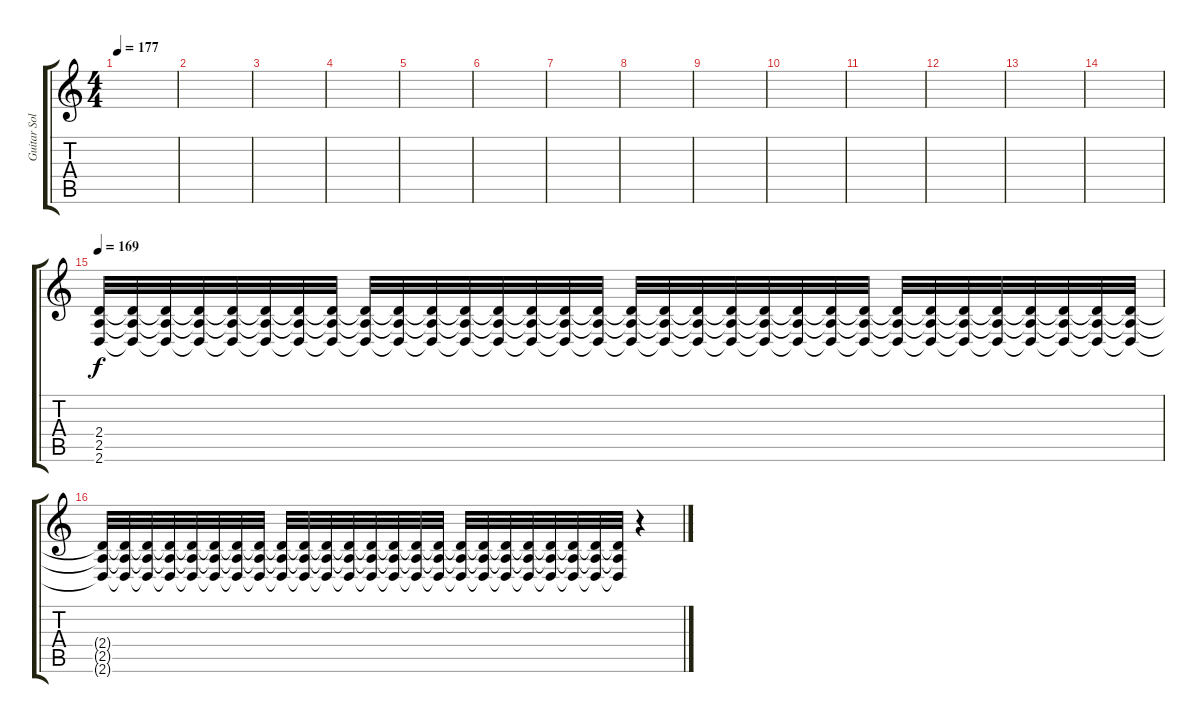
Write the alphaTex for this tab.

\track ("Guitar Solo" "Guitar Sol") {instrument overdrivenguitar}
\staff {score tabs}
\tuning (D4 A3 F3 C3 G2 C2) {hide}
\ts (4 4)
\tempo 177
\clef g2
\ks c
|
|
|
|
|
|
|
|
|
|
|
|
|
|
\tempo 169
(2.4 2.5 2.6).32{volume 13 instrument distortionguitar} (2.4{t} 2.5{t} 2.6{t}).32 (2.4{t} 2.5{t} 2.6{t}).32 (2.4{t} 2.5{t} 2.6{t}).32 (2.4{t} 2.5{t} 2.6{t}).32 (2.4{t} 2.5{t} 2.6{t}).32 (2.4{t} 2.5{t} 2.6{t}).32 (2.4{t} 2.5{t} 2.6{t}).32 (2.4{t} 2.5{t} 2.6{t}).32{volume 15} (2.4{t} 2.5{t} 2.6{t}).32 (2.4{t} 2.5{t} 2.6{t}).32 (2.4{t} 2.5{t} 2.6{t}).32 (2.4{t} 2.5{t} 2.6{t}).32{volume 14} (2.4{t} 2.5{t} 2.6{t}).32 (2.4{t} 2.5{t} 2.6{t}).32 (2.4{t} 2.5{t} 2.6{t}).32 (2.4{t} 2.5{t} 2.6{t}).32{volume 13} (2.4{t} 2.5{t} 2.6{t}).32 (2.4{t} 2.5{t} 2.6{t}).32 (2.4{t} 2.5{t} 2.6{t}).32 (2.4{t} 2.5{t} 2.6{t}).32{volume 12} (2.4{t} 2.5{t} 2.6{t}).32 (2.4{t} 2.5{t} 2.6{t}).32 (2.4{t} 2.5{t} 2.6{t}).32 (2.4{t} 2.5{t} 2.6{t}).32{volume 11} (2.4{t} 2.5{t} 2.6{t}).32 (2.4{t} 2.5{t} 2.6{t}).32 (2.4{t} 2.5{t} 2.6{t}).32 (2.4{t} 2.5{t} 2.6{t}).32{volume 9} (2.4{t} 2.5{t} 2.6{t}).32 (2.4{t} 2.5{t} 2.6{t}).32 (2.4{t} 2.5{t} 2.6{t}).32 |
(2.4{t} 2.5{t} 2.6{t}).32{volume 8} (2.4{t} 2.5{t} 2.6{t}).32 (2.4{t} 2.5{t} 2.6{t}).32 (2.4{t} 2.5{t} 2.6{t}).32 (2.4{t} 2.5{t} 2.6{t}).32{volume 7} (2.4{t} 2.5{t} 2.6{t}).32 (2.4{t} 2.5{t} 2.6{t}).32 (2.4{t} 2.5{t} 2.6{t}).32 (2.4{t} 2.5{t} 2.6{t}).32{volume 6} (2.4{t} 2.5{t} 2.6{t}).32 (2.4{t} 2.5{t} 2.6{t}).32 (2.4{t} 2.5{t} 2.6{t}).32 (2.4{t} 2.5{t} 2.6{t}).32{volume 5} (2.4{t} 2.5{t} 2.6{t}).32 (2.4{t} 2.5{t} 2.6{t}).32{volume 4} (2.4{t} 2.5{t} 2.6{t}).32 (2.4{t} 2.5{t} 2.6{t}).32{volume 3} (2.4{t} 2.5{t} 2.6{t}).32 (2.4{t} 2.5{t} 2.6{t}).32{volume 2} (2.4{t} 2.5{t} 2.6{t}).32 (2.4{t} 2.5{t} 2.6{t}).32{volume 1} (2.4{t} 2.5{t} 2.6{t}).32 (2.4{t} 2.5{t} 2.6{t}).32{volume 0} (2.4{t} 2.5{t} 2.6{t}).32 r.4{volume 13}
